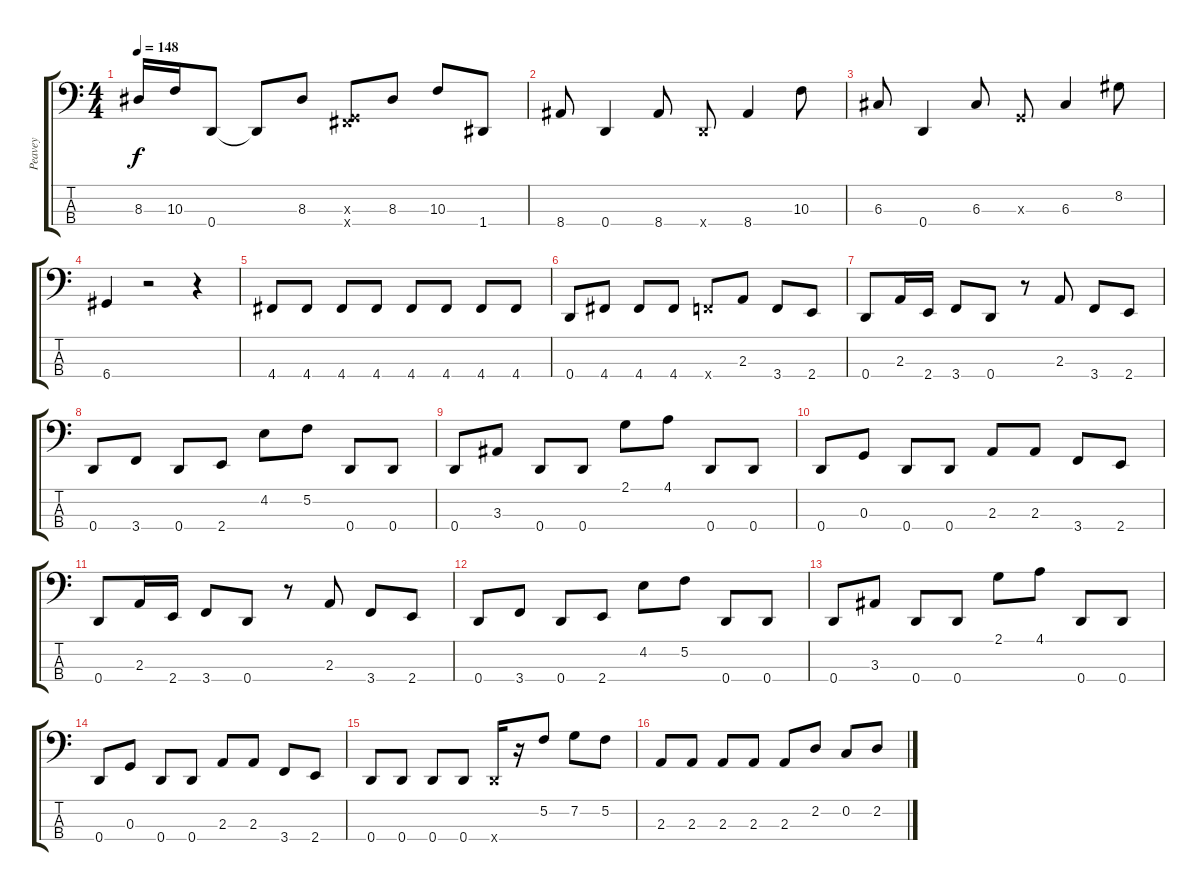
\track ("Peavey" "Peavey") {instrument electricbasspick}
\staff {score tabs}
\tuning (F2 C2 G1 D1) {hide}
\ts (4 4)
\tempo 148
\clef f4
\ks c
8.3.16{dy f} 10.3.16 0.4.8 0.4{t}.8 8.3.8 (0.3{x} 4.4{x}).8 8.3.8 10.3.8 1.4.8 |
8.4.8 0.4.4 8.4.8 0.4{x}.8 8.4.4 10.3.8 |
6.3.8 0.4.4 6.3.8 0.3{x}.8 6.3.4 8.2.8 |
6.4.4 r.2 r.4 |
4.4.8 4.4.8 4.4.8 4.4.8 4.4.8 4.4.8 4.4.8 4.4.8 |
0.4.8 4.4.8 4.4.8 4.4.8 3.4{x}.8 2.3.8 3.4.8 2.4.8 |
0.4.8 2.3.16 2.4.16 3.4.8 0.4.8 r.8 2.3.8 3.4.8 2.4.8 |
0.4.8 3.4.8 0.4.8 2.4.8 4.2.8 5.2.8 0.4.8 0.4.8 |
0.4.8 3.3.8 0.4.8 0.4.8 2.1.8 4.1.8 0.4.8 0.4.8 |
0.4.8 0.3.8 0.4.8 0.4.8 2.3.8 2.3.8 3.4.8 2.4.8 |
0.4.8 2.3.16 2.4.16 3.4.8 0.4.8 r.8 2.3.8 3.4.8 2.4.8 |
0.4.8 3.4.8 0.4.8 2.4.8 4.2.8 5.2.8 0.4.8 0.4.8 |
0.4.8 3.3.8 0.4.8 0.4.8 2.1.8 4.1.8 0.4.8 0.4.8 |
0.4.8 0.3.8 0.4.8 0.4.8 2.3.8 2.3.8 3.4.8 2.4.8 |
0.4.8 0.4.8 0.4.8 0.4.8 0.4{x}.16{instrument slapbass1} r.16 5.2.8 7.2.8 5.2.8 |
2.3.8{instrument electricbasspick} 2.3.8 2.3.8 2.3.8 2.3.8 2.2.8 0.2.8 2.2.8
